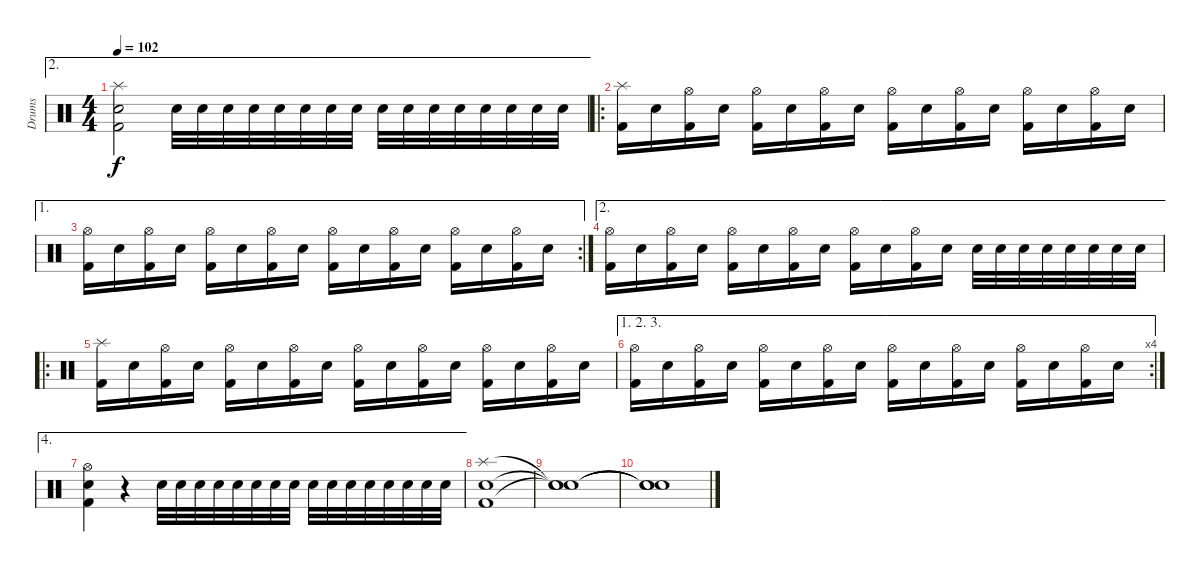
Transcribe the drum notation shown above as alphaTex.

\track ("Drums" "Drums") {instrument percussion}
\staff {score}
\articulation defaults
\ae 2
\ts (4 4)
\tempo 102
\clef neutral
\ks c
("Splash (hit)" "Electric Snare (hit)" "Kick (hit) 2").2{dy f} "Electric Snare (hit)".32 "Electric Snare (hit)".32 "Electric Snare (hit)".32 "Electric Snare (hit)".32 "Electric Snare (hit)".32 "Electric Snare (hit)".32 "Electric Snare (hit)".32 "Electric Snare (hit)".32 "Electric Snare (hit)".32 "Electric Snare (hit)".32 "Electric Snare (hit)".32 "Electric Snare (hit)".32 "Electric Snare (hit)".32 "Electric Snare (hit)".32 "Electric Snare (hit)".32 "Electric Snare (hit)".32 |
\ro
("Splash (hit)" "Kick (hit) 2").16 "Electric Snare (hit)".16 ("Hi-Hat (open)" "Kick (hit) 2").16 "Electric Snare (hit)".16 ("Hi-Hat (open)" "Kick (hit) 2").16 "Electric Snare (hit)".16 ("Hi-Hat (open)" "Kick (hit) 2").16 "Electric Snare (hit)".16 ("Hi-Hat (open)" "Kick (hit) 2").16 "Electric Snare (hit)".16 ("Hi-Hat (open)" "Kick (hit) 2").16 "Electric Snare (hit)".16 ("Hi-Hat (open)" "Kick (hit) 2").16 "Electric Snare (hit)".16 ("Hi-Hat (open)" "Kick (hit) 2").16 "Electric Snare (hit)".16 |
\ae 1
\rc 2
("Hi-Hat (open)" "Kick (hit) 2").16 "Electric Snare (hit)".16 ("Hi-Hat (open)" "Kick (hit) 2").16 "Electric Snare (hit)".16 ("Hi-Hat (open)" "Kick (hit) 2").16 "Electric Snare (hit)".16 ("Hi-Hat (open)" "Kick (hit) 2").16 "Electric Snare (hit)".16 ("Hi-Hat (open)" "Kick (hit) 2").16 "Electric Snare (hit)".16 ("Hi-Hat (open)" "Kick (hit) 2").16 "Electric Snare (hit)".16 ("Hi-Hat (open)" "Kick (hit) 2").16 "Electric Snare (hit)".16 ("Hi-Hat (open)" "Kick (hit) 2").16 "Electric Snare (hit)".16 |
\ae 2
("Hi-Hat (open)" "Kick (hit) 2").16 "Electric Snare (hit)".16 ("Hi-Hat (open)" "Kick (hit) 2").16 "Electric Snare (hit)".16 ("Hi-Hat (open)" "Kick (hit) 2").16 "Electric Snare (hit)".16 ("Hi-Hat (open)" "Kick (hit) 2").16 "Electric Snare (hit)".16 ("Hi-Hat (open)" "Kick (hit) 2").16 "Electric Snare (hit)".16 ("Hi-Hat (open)" "Kick (hit) 2").16 "Electric Snare (hit)".16 "Electric Snare (hit)".32 "Electric Snare (hit)".32 "Electric Snare (hit)".32 "Electric Snare (hit)".32 "Electric Snare (hit)".32 "Electric Snare (hit)".32 "Electric Snare (hit)".32 "Electric Snare (hit)".32 |
\ro
("Splash (hit)" "Kick (hit) 2").16 "Electric Snare (hit)".16 ("Hi-Hat (open)" "Kick (hit) 2").16 "Electric Snare (hit)".16 ("Hi-Hat (open)" "Kick (hit) 2").16 "Electric Snare (hit)".16 ("Hi-Hat (open)" "Kick (hit) 2").16 "Electric Snare (hit)".16 ("Hi-Hat (open)" "Kick (hit) 2").16 "Electric Snare (hit)".16 ("Hi-Hat (open)" "Kick (hit) 2").16 "Electric Snare (hit)".16 ("Hi-Hat (open)" "Kick (hit) 2").16 "Electric Snare (hit)".16 ("Hi-Hat (open)" "Kick (hit) 2").16 "Electric Snare (hit)".16 |
\ae (1 2 3)
\rc 4
("Hi-Hat (open)" "Kick (hit) 2").16 "Electric Snare (hit)".16 ("Hi-Hat (open)" "Kick (hit) 2").16 "Electric Snare (hit)".16 ("Hi-Hat (open)" "Kick (hit) 2").16 "Electric Snare (hit)".16 ("Hi-Hat (open)" "Kick (hit) 2").16 "Electric Snare (hit)".16 ("Hi-Hat (open)" "Kick (hit) 2").16 "Electric Snare (hit)".16 ("Hi-Hat (open)" "Kick (hit) 2").16 "Electric Snare (hit)".16 ("Hi-Hat (open)" "Kick (hit) 2").16 "Electric Snare (hit)".16 ("Hi-Hat (open)" "Kick (hit) 2").16 "Electric Snare (hit)".16 |
\ae 4
("Hi-Hat (open)" "Electric Snare (hit)" "Kick (hit) 2").4 r.4 "Electric Snare (hit)".32 "Electric Snare (hit)".32 "Electric Snare (hit)".32 "Electric Snare (hit)".32 "Electric Snare (hit)".32 "Electric Snare (hit)".32 "Electric Snare (hit)".32 "Electric Snare (hit)".32 "Electric Snare (hit)".32 "Electric Snare (hit)".32 "Electric Snare (hit)".32 "Electric Snare (hit)".32 "Electric Snare (hit)".32 "Electric Snare (hit)".32 "Electric Snare (hit)".32 "Electric Snare (hit)".32 |
("Splash (hit)" "Electric Snare (hit)" "Kick (hit) 2").1 |
("Snare (hit)"{t} "Snare (hit)"{t} "Snare (hit)"{t}).1 |
("Snare (hit)"{t} "Snare (hit)"{t} "Snare (hit)"{t}).1
